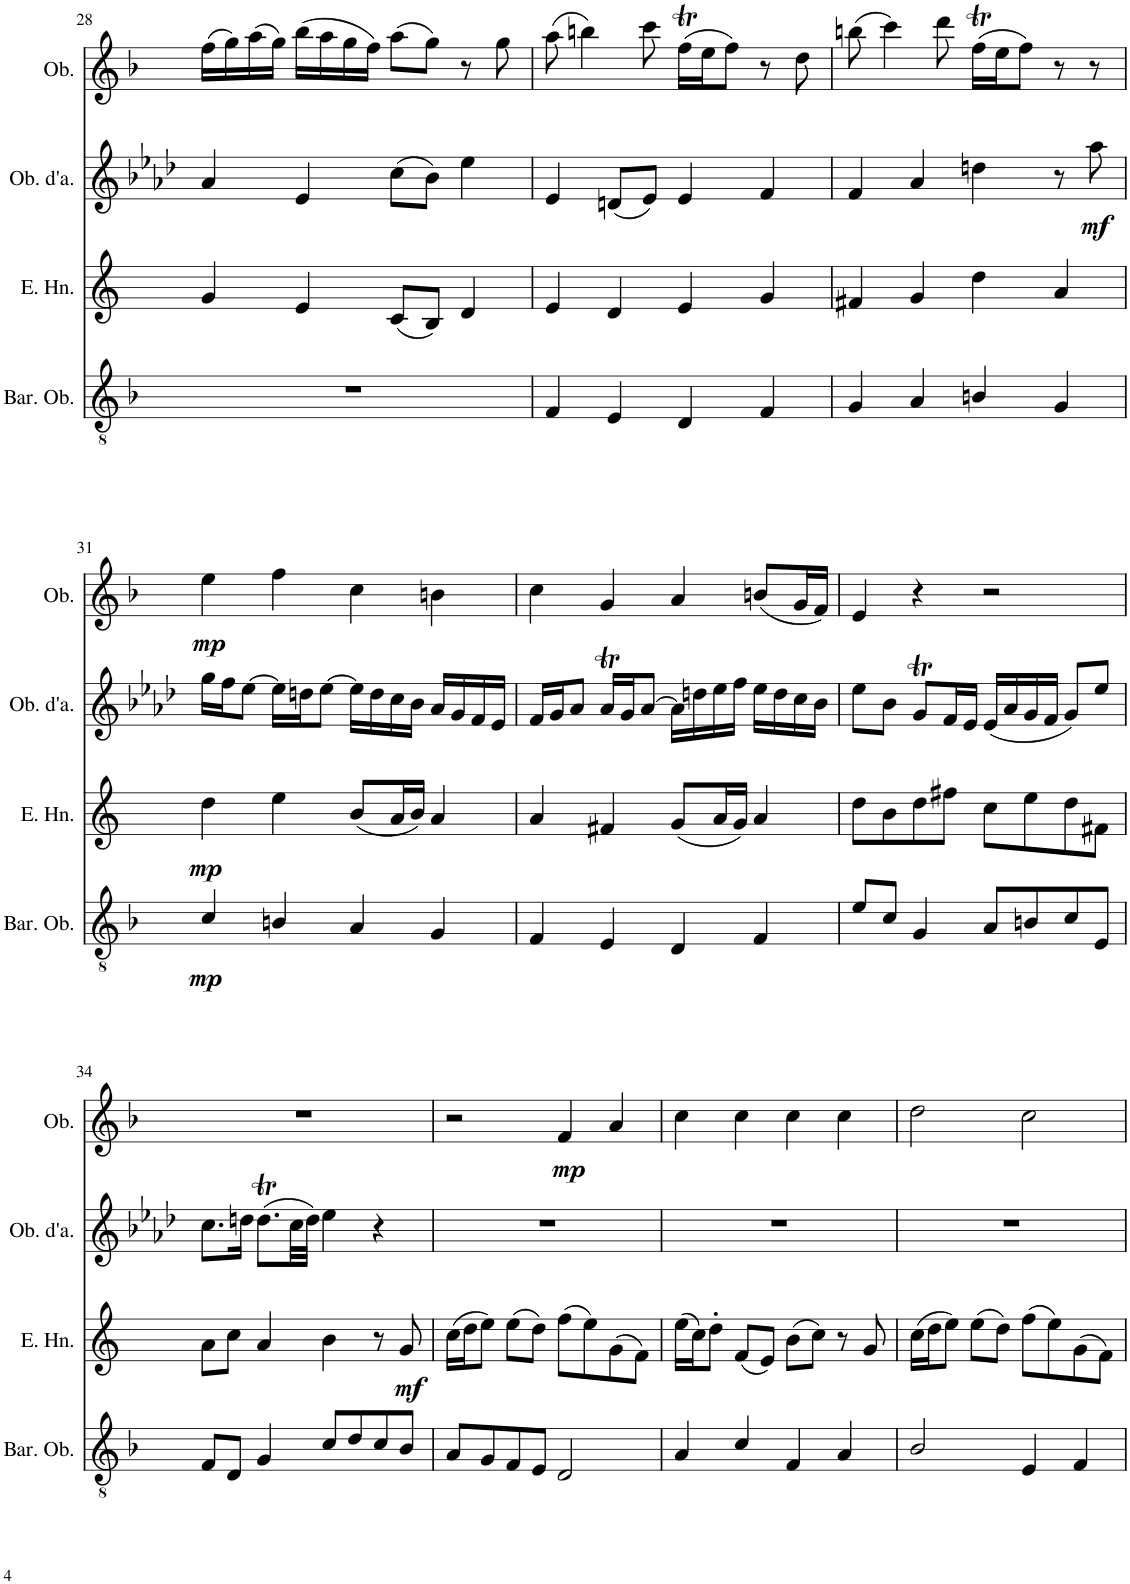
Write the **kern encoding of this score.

**kern	**dynam	**kern	**kern	**kern	**dynam	**kern	**dynam	**kern	**dynam
*part6	*part6	*part5	*part4	*part3	*part3	*part2	*part2	*part1	*part1
*staff6	*staff6	*staff5	*staff4	*staff3	*staff3	*staff2	*staff2	*staff1	*staff1
*I"Baritone Oboe	*	*I"Bassoon	*I"Bassoon	*I"English Horn	*	*I"Oboe d'amore	*	*I"Oboe	*
*I'Bar. Ob.	*	*I'Bsn.	*I'Bsn.	*I'E. Hn.	*	*I'Ob. d'a.	*	*I'Ob.	*
!!LO:PB:g=z
*clefGv2	*	*clefF4	*clefF4	*clefG2	*	*clefG2	*	*clefG2	*
*	*	*	*	*Trd4c7	*	*Trd2c3	*	*	*
*k[b-]	*	*k[b-]	*k[b-]	*k[]	*	*k[b-e-a-d-]	*	*k[b-]	*
*M4/4	*	*M4/4	*M4/4	*M4/4	*	*M4/4	*	*M4/4	*
*met(c)	*	*met(c)	*met(c)	*met(c)	*	*met(c)	*	*met(c)	*
=28	=28	=28	=28	=28	=28	=28	=28	=28	=28
1r	.	4AA 4C 4F	4AA	4g/	.	4a-/	.	(16ff\LL	.
.	.	.	.	.	.	.	.	16gg\)	.
.	.	.	.	.	.	.	.	(16aa\	.
.	.	.	.	.	.	.	.	16gg\JJ)	.
.	.	4FF 4AA 4C	4FF	4e/	.	4e-/	.	(16bb-\LL	.
.	.	.	.	.	.	.	.	16aa\	.
.	.	.	.	.	.	.	.	16gg\	.
.	.	.	.	.	.	.	.	16ff\JJ)	.
.	.	4C 4F 4A	4C	(8c/L	.	(8cc\L	.	(8aa\L	.
.	.	.	.	8B/J)	.	8b-\J)	.	8gg\J)	.
.	.	4E 4G 4c	4E	4d/	.	4ee-\	.	8r	.
.	.	.	.	.	.	.	.	8gg\	.
=29	=29	=29	=29	=29	=29	=29	=29	=29	=29
4F/	.	4F 4A 4c	4F	4e/	.	4e-/	.	(8aa\	.
.	.	.	.	.	.	.	.	4bbn\)	.
4E/	.	4E 4G 4Bn	4E	4d/	.	(8dn/L	.	.	.
.	.	.	.	.	.	8e-/J)	.	8ccc\	.
4D/	.	4D 4F 4A 4c	4D	4e/	.	4e-/	.	(16ffT\LL	.
.	.	.	.	.	.	.	.	16ee\J	.
.	.	.	.	.	.	.	.	8ff\J)	.
4F/	.	4F 4c 4d	4F	4g/	.	4f/	.	8r	.
.	.	.	.	.	.	.	.	8dd\	.
=30	=30	=30	=30	=30	=30	=30	=30	=30	=30
4G/	.	4G 4Bn 4d	4G	4f#X/	.	4f/	.	(8bbn\	.
.	.	.	.	.	.	.	.	4ccc\)	.
4A/	.	4A 4c 4f	4A	4g/	.	4a-/	.	.	.
.	.	.	.	.	.	.	.	8ddd\	.
4Bn/	.	4B 4g 4a	4Bn	4dd\	.	4ddn\	.	(16ffT\LL	.
.	.	.	.	.	.	.	.	16ee\J	.
.	.	.	.	.	.	.	.	8ff\J)	.
4G/	.	4G 4B 4d	4G	4a/	.	8r	.	8r	.
!	!	!	!	!	!	!	!LO:DY:b	!	!
.	.	.	.	.	.	8aa-\	mf	8r	.
!!LO:LB:g=z
=31	=31	=31	=31	=31	=31	=31	=31	=31	=31
!	!LO:DY:b	!	!	!	!LO:DY:b	!	!	!	!LO:DY:b
4c/	mp	4c 4e 4g	4C	4dd\	mp	16gg\LL	.	4ee\	mp
.	.	.	.	.	.	16ff\J	.	.	.
.	.	.	.	.	.	[8ee-\J	.	.	.
4Bn/	.	4Bn 4d 4f 4a	4BBn	4ee\	.	16ee-\LL]	.	4ff\	.
.	.	.	.	.	.	16ddn\J	.	.	.
.	.	.	.	.	.	[8ee-\J	.	.	.
4A/	.	4A 4c 4e	4AA	(8b/L	.	16ee-\LL]	.	4cc\	.
.	.	.	.	.	.	16dd\	.	.	.
.	.	.	.	16a/L	.	16cc\	.	.	.
.	.	.	.	16b/JJ)	.	16b-\JJ	.	.	.
4G/	.	4G 4B 4d	4GG	4a/	.	16a-/LL	.	4bn\	.
.	.	.	.	.	.	16g/	.	.	.
.	.	.	.	.	.	16f/	.	.	.
.	.	.	.	.	.	16e-/JJ	.	.	.
=32	=32	=32	=32	=32	=32	=32	=32	=32	=32
4F/	.	4F 4c 4d	4F	4a/	.	16f/LL	.	4cc\	.
.	.	.	.	.	.	16g/J	.	.	.
.	.	.	.	.	.	8a-/J	.	.	.
4E/	.	4E 4G 4B-	4E	4f#X/	.	16a-T/LL	.	4g/	.
.	.	.	.	.	.	16g/J	.	.	.
.	.	.	.	.	.	[8a-/J	.	.	.
4D/	.	4D 4F 4A 4c	4D	(8g/L	.	16a-\LL]	.	4a/	.
.	.	.	.	.	.	16ddn\	.	.	.
.	.	.	.	16a/L	.	16ee-\	.	.	.
.	.	.	.	16g/JJ)	.	16ff\JJ	.	.	.
4F/	.	4F 4G 4Bn 4d	4F	4a/	.	16ee-\LL	.	(8bn/L	.
.	.	.	.	.	.	16dd\	.	.	.
.	.	.	.	.	.	16cc\	.	16g/L	.
.	.	.	.	.	.	16b-\JJ	.	16f/JJ)	.
=33	=33	=33	=33	=33	=33	=33	=33	=33	=33
8e/L	.	8E 8G 8cL	8EL	8dd\L	.	8ee-\L	.	4e/	.
8c/J	.	8C 8E 8G	8C	8b\	.	8b-\J	.	.	.
4G/	.	8G 8c 8e	8G	8dd\	.	8gt/L	.	4r	.
.	.	8GG 8BBn 8DJ	8GGJ	8ff#X\J	.	16f/L	.	.	.
.	.	.	.	.	.	16e-/JJ	.	.	.
8A/L	.	8AA 8C 8FL	8AAL	8cc\L	.	(16e-/LL	.	2r	.
.	.	.	.	.	.	16a-/	.	.	.
8Bn/	.	8BB 8G 8A	8BBn	8ee\	.	16g/	.	.	.
.	.	.	.	.	.	16f/JJ	.	.	.
8c/	.	8C 8E 8G	8C	8dd\	.	8g/L)	.	.	.
8E/J	.	8EE 8GG 8BBJ	8EEJ	8f#X\J	.	8ee-/J	.	.	.
!!LO:LB:g=z
=34	=34	=34	=34	=34	=34	=34	=34	=34	=34
8F/L	.	8FF 8C 8DL	8FFL	8a\L	.	8.cc\L	.	1r	.
8D/J	.	8DD 8FF 8AAJ	8DDJ	8cc\J	.	.	.	.	.
.	.	.	.	.	.	16ddn\Jk	.	.	.
4G/	.	4GG 4BBn 4D	4GG	4a/	.	(8.ddt\L	.	.	.
.	.	.	.	.	.	32cc\LL	.	.	.
.	.	.	.	.	.	32dd\JJJ)	.	.	.
8c/L	.	8C 8E 8GL	8CL	4b\	.	4ee-\	.	.	.
8d/	.	8D 8F 8A	8D	.	.	.	.	.	.
8c/	.	8C 8E 8G	8C	8r	.	4r	.	.	.
!	!	!	!	!	!LO:DY:b	!	!	!	!
8B-/J	.	8BB-X 8C 8E 8GJ	8BB-J	8g/	mf	.	.	.	.
=35	=35	=35	=35	=35	=35	=35	=35	=35	=35
8A/L	.	8AA 8C 8FL	8AAL	(16cc\LL	.	1r	.	2r	.
.	.	.	.	16dd\J	.	.	.	.	.
8G/	.	8GG 8BB- 8D	8GG	8ee\J)	.	.	.	.	.
8F/	.	8FF 8AA 8C	8FF	(8ee\L	.	.	.	.	.
8E/J	.	8EE 8GG 8BB-J	8EEJ	8dd\J)	.	.	.	.	.
!	!	!	!	!	!	!	!	!	!LO:DY:b
2D/	.	4DD 4FF 4BB-	4DD	(8ff\L	.	.	.	4f/	mp
.	.	.	.	8ee\)	.	.	.	.	.
.	.	4D 4F 4A	4D	(8g\	.	.	.	4a/	.
.	.	.	.	8f\J)	.	.	.	.	.
=36	=36	=36	=36	=36	=36	=36	=36	=36	=36
4A/	.	4AA 4C 4F	4AA	(16ee\LL	.	1r	.	4cc\	.
.	.	.	.	16cc\J)	.	.	.	.	.
.	.	.	.	8dd'\J	.	.	.	.	.
4c/	.	4C 4E 4G	4C	(8f/L	.	.	.	4cc\	.
.	.	.	.	8e/J)	.	.	.	.	.
4F/	.	4FF 4AA 4C	4FF	(8b\L	.	.	.	4cc\	.
.	.	.	.	8cc\J)	.	.	.	.	.
4A/	.	4AA 4C 4F	4AA	8r	.	.	.	4cc\	.
.	.	.	.	8g/	.	.	.	.	.
=37	=37	=37	=37	=37	=37	=37	=37	=37	=37
2B-/	.	4BB- 4B-	4BB-	(16cc\LL	.	1r	.	2dd\	.
.	.	.	.	16dd\J	.	.	.	.	.
.	.	.	.	8ee\J)	.	.	.	.	.
.	.	4B- 4d 4f 4a	4B-	(8ee\L	.	.	.	.	.
.	.	.	.	8dd\J)	.	.	.	.	.
4E/	.	4E 4B- 4c	4E	(8ff\L	.	.	.	2cc\	.
.	.	.	.	8ee\)	.	.	.	.	.
4F/	.	4F 4A 4c	4F	(8g\	.	.	.	.	.
.	.	.	.	8f\J)	.	.	.	.	.
=	=	=	=	=	=	=	=	=	=
*-	*-	*-	*-	*-	*-	*-	*-	*-	*-
